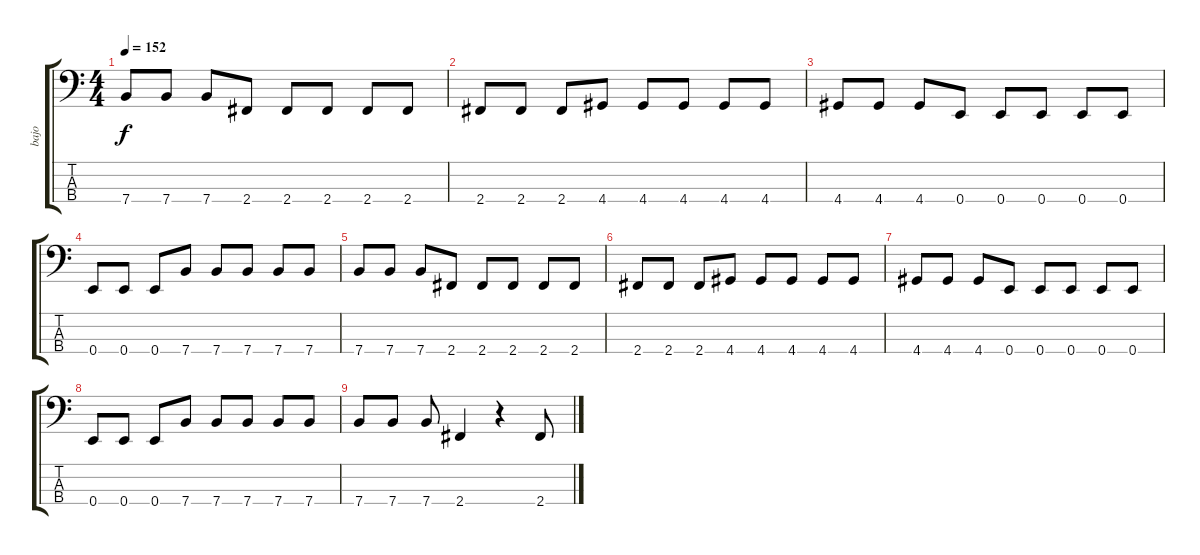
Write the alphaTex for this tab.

\track ("bajo" "bajo") {instrument electricbassfinger}
\staff {score tabs}
\tuning (G2 D2 A1 E1) {hide}
\ts (4 4)
\tempo 152
\clef f4
\ks c
7.4.8{dy f} 7.4.8 7.4.8 2.4.8 2.4.8 2.4.8 2.4.8 2.4.8 |
2.4.8 2.4.8 2.4.8 4.4.8 4.4.8 4.4.8 4.4.8 4.4.8 |
4.4.8 4.4.8 4.4.8 0.4.8 0.4.8 0.4.8 0.4.8 0.4.8 |
0.4.8 0.4.8 0.4.8 7.4.8 7.4.8 7.4.8 7.4.8 7.4.8 |
7.4.8 7.4.8 7.4.8 2.4.8 2.4.8 2.4.8 2.4.8 2.4.8 |
2.4.8 2.4.8 2.4.8 4.4.8 4.4.8 4.4.8 4.4.8 4.4.8 |
4.4.8 4.4.8 4.4.8 0.4.8 0.4.8 0.4.8 0.4.8 0.4.8 |
0.4.8 0.4.8 0.4.8 7.4.8 7.4.8 7.4.8 7.4.8 7.4.8 |
7.4.8 7.4.8 7.4.8 2.4.4 r.4 2.4.8
